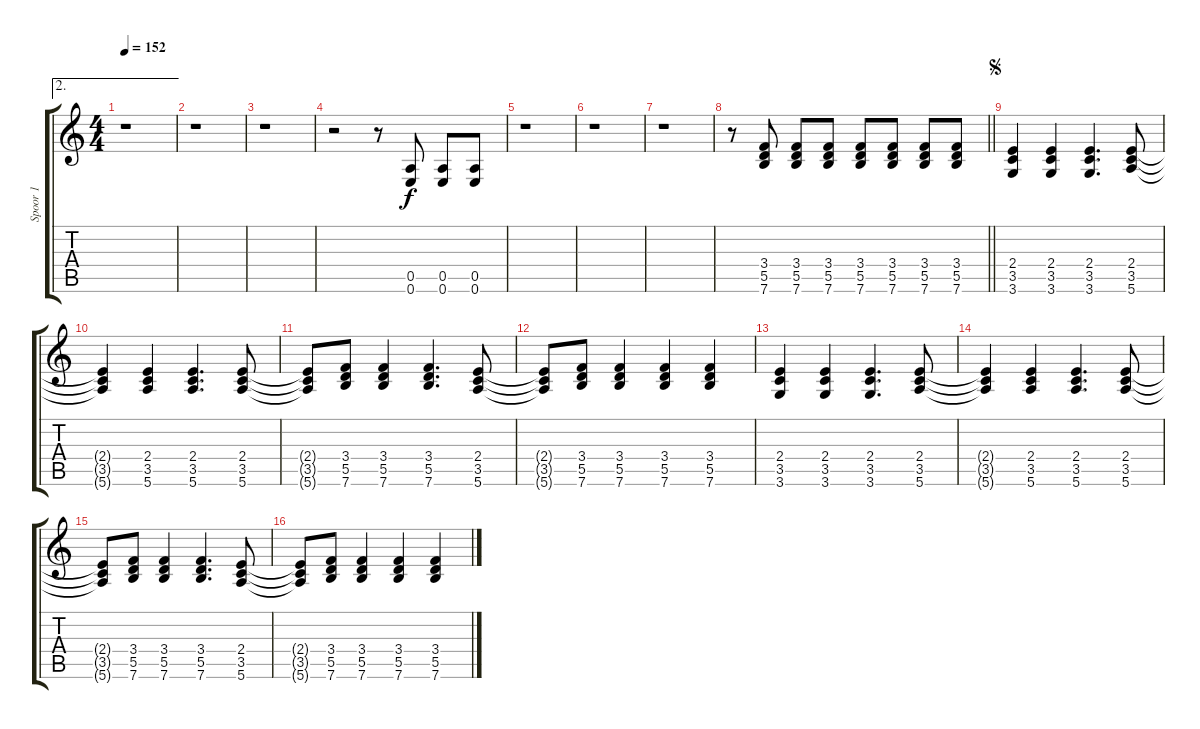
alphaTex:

\track ("Spoor 1" "Spoor 1") {instrument electricguitarclean}
\staff {score tabs}
\tuning (E4 B3 G3 D3 A2 E2) {hide}
\ae 2
\ts (4 4)
\tempo 152
\clef g2
\ks c
r.1{dy f} |
r.1 |
r.1 |
r.2 r.8 (0.5 0.6).8 (0.5 0.6).8 (0.5 0.6).8 |
r.1 |
r.1 |
r.1 |
\barLineRight lightlight
r.8 (3.4 5.5 7.6).8 (3.4 5.5 7.6).8 (3.4 5.5 7.6).8 (3.4 5.5 7.6).8 (3.4 5.5 7.6).8 (3.4 5.5 7.6).8 (3.4 5.5 7.6).8 |
\jump segno
(2.4 3.5 3.6).4 (2.4 3.5 3.6).4 (2.4 3.5 3.6).4{d} (2.4 3.5 5.6).8 |
(2.4{t} 3.5{t} 5.6{t}).4 (2.4 3.5 5.6).4 (2.4 3.5 5.6).4{d} (2.4 3.5 5.6).8 |
(2.4{t} 3.5{t} 5.6{t}).8 (3.4 5.5 7.6).8 (3.4 5.5 7.6).4 (3.4 5.5 7.6).4{d} (2.4 3.5 5.6).8 |
(2.4{t} 3.5{t} 5.6{t}).8 (3.4 5.5 7.6).8 (3.4 5.5 7.6).4 (3.4 5.5 7.6).4 (3.4 5.5 7.6).4 |
(2.4 3.5 3.6).4 (2.4 3.5 3.6).4 (2.4 3.5 3.6).4{d} (2.4 3.5 5.6).8 |
(2.4{t} 3.5{t} 5.6{t}).4 (2.4 3.5 5.6).4 (2.4 3.5 5.6).4{d} (2.4 3.5 5.6).8 |
(2.4{t} 3.5{t} 5.6{t}).8 (3.4 5.5 7.6).8 (3.4 5.5 7.6).4 (3.4 5.5 7.6).4{d} (2.4 3.5 5.6).8 |
(2.4{t} 3.5{t} 5.6{t}).8 (3.4 5.5 7.6).8 (3.4 5.5 7.6).4 (3.4 5.5 7.6).4 (3.4 5.5 7.6).4
